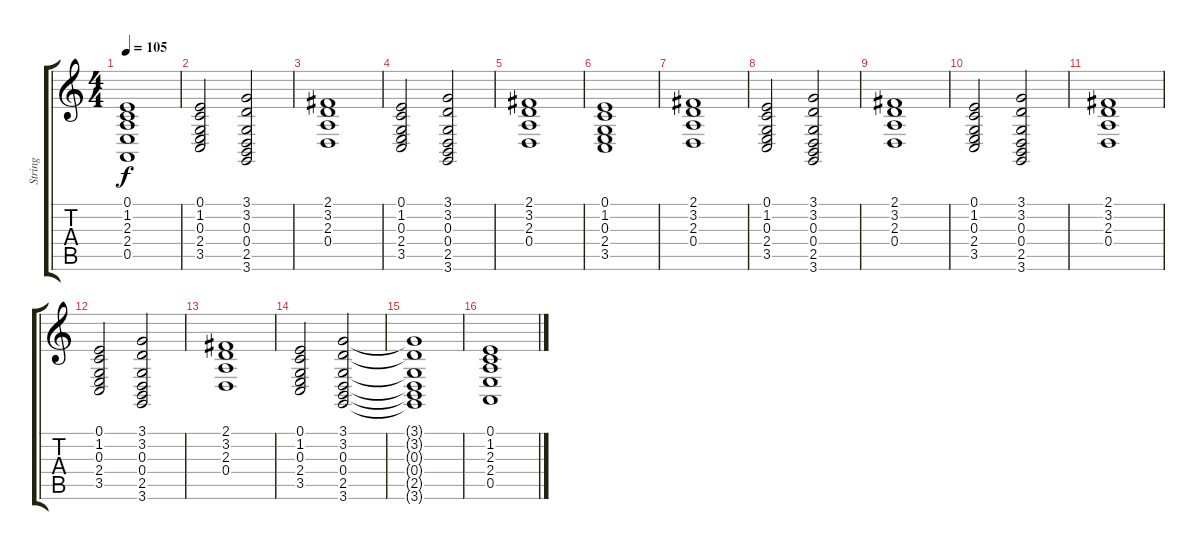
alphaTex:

\track ("String" "String") {instrument stringensemble2}
\staff {score tabs}
\tuning (E4 B3 G3 D3 A2 E2) {hide}
\ts (4 4)
\tempo 105
\clef g2
\ks c
(0.1 1.2 2.3 2.4 0.5).1{dy f} |
(0.1 1.2 0.3 2.4 3.5).2 (3.1 3.2 0.3 0.4 2.5 3.6).2 |
(2.1 3.2 2.3 0.4).1 |
(0.1 1.2 0.3 2.4 3.5).2 (3.1 3.2 0.3 0.4 2.5 3.6).2 |
(2.1 3.2 2.3 0.4).1 |
(0.1 1.2 0.3 2.4 3.5).1 |
(2.1 3.2 2.3 0.4).1{volume 10} |
(0.1 1.2 0.3 2.4 3.5).2 (3.1 3.2 0.3 0.4 2.5 3.6).2 |
(2.1 3.2 2.3 0.4).1 |
(0.1 1.2 0.3 2.4 3.5).2 (3.1 3.2 0.3 0.4 2.5 3.6).2 |
(2.1 3.2 2.3 0.4).1 |
(0.1 1.2 0.3 2.4 3.5).2 (3.1 3.2 0.3 0.4 2.5 3.6).2 |
(2.1 3.2 2.3 0.4).1 |
(0.1 1.2 0.3 2.4 3.5).2 (3.1 3.2 0.3 0.4 2.5 3.6).2 |
(3.1{t} 3.2{t} 0.3{t} 0.4{t} 2.5{t} 3.6{t}).1 |
(0.1 1.2 2.3 2.4 0.5).1{volume 12}
